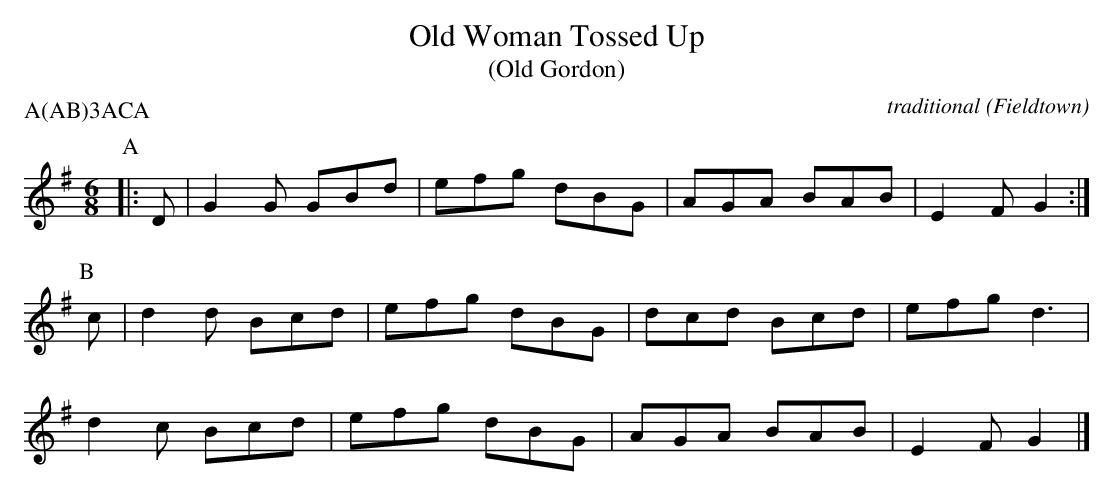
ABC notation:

X:1
T:Old Woman Tossed Up
T:(Old Gordon)
C:traditional
O:Fieldtown
M:6/8
L:1/8
P:A(AB)3ACA
K:G
P:A
|:D|G2G GBd|efg dBG|AGA BAB|E2F G2:|
P:B
c|d2d Bcd|efg dBG|dcd Bcd|efg d3 |
d2c Bcd|efg dBG|AGA BAB|E2F G2|]
